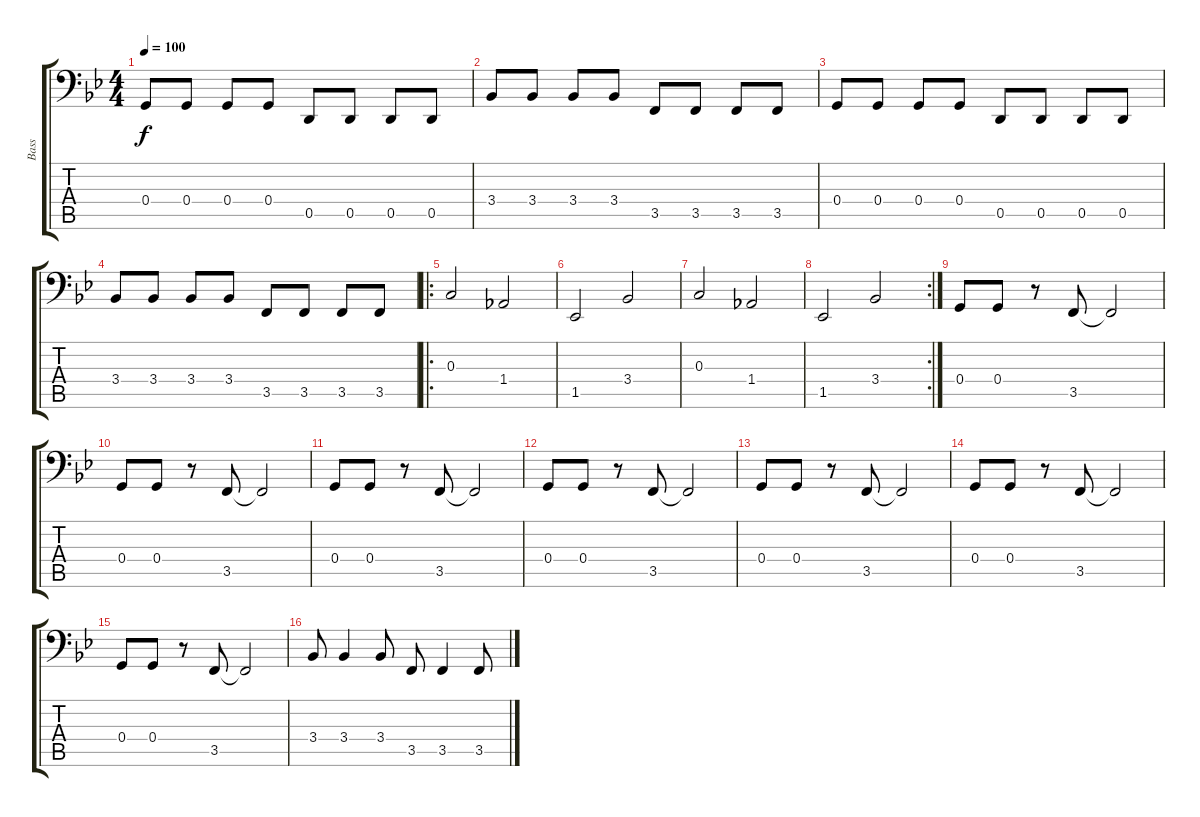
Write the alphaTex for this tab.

\track ("Bass" "Bass") {instrument acousticbass}
\staff {score tabs}
\tuning (Bb2 F2 C2 G1 D1 A0) {hide}
\ts (4 4)
\tempo 100
\clef f4
\ks bb
0.4.8{dy f} 0.4.8 0.4.8 0.4.8 0.5.8 0.5.8 0.5.8 0.5.8 |
3.4.8 3.4.8 3.4.8 3.4.8 3.5.8 3.5.8 3.5.8 3.5.8 |
0.4.8 0.4.8 0.4.8 0.4.8 0.5.8 0.5.8 0.5.8 0.5.8 |
3.4.8 3.4.8 3.4.8 3.4.8 3.5.8 3.5.8 3.5.8 3.5.8 |
\ro
0.3.2 1.4.2 |
1.5.2 3.4.2 |
0.3.2 1.4.2 |
\rc 2
1.5.2 3.4.2 |
0.4.8 0.4.8 r.8 3.5.8 3.5{t}.2 |
0.4.8 0.4.8 r.8 3.5.8 3.5{t}.2 |
0.4.8 0.4.8 r.8 3.5.8 3.5{t}.2 |
0.4.8 0.4.8 r.8 3.5.8 3.5{t}.2 |
0.4.8 0.4.8 r.8 3.5.8 3.5{t}.2 |
0.4.8 0.4.8 r.8 3.5.8 3.5{t}.2 |
0.4.8 0.4.8 r.8 3.5.8 3.5{t}.2 |
3.4.8 3.4.4 3.4.8 3.5.8 3.5.4 3.5.8
